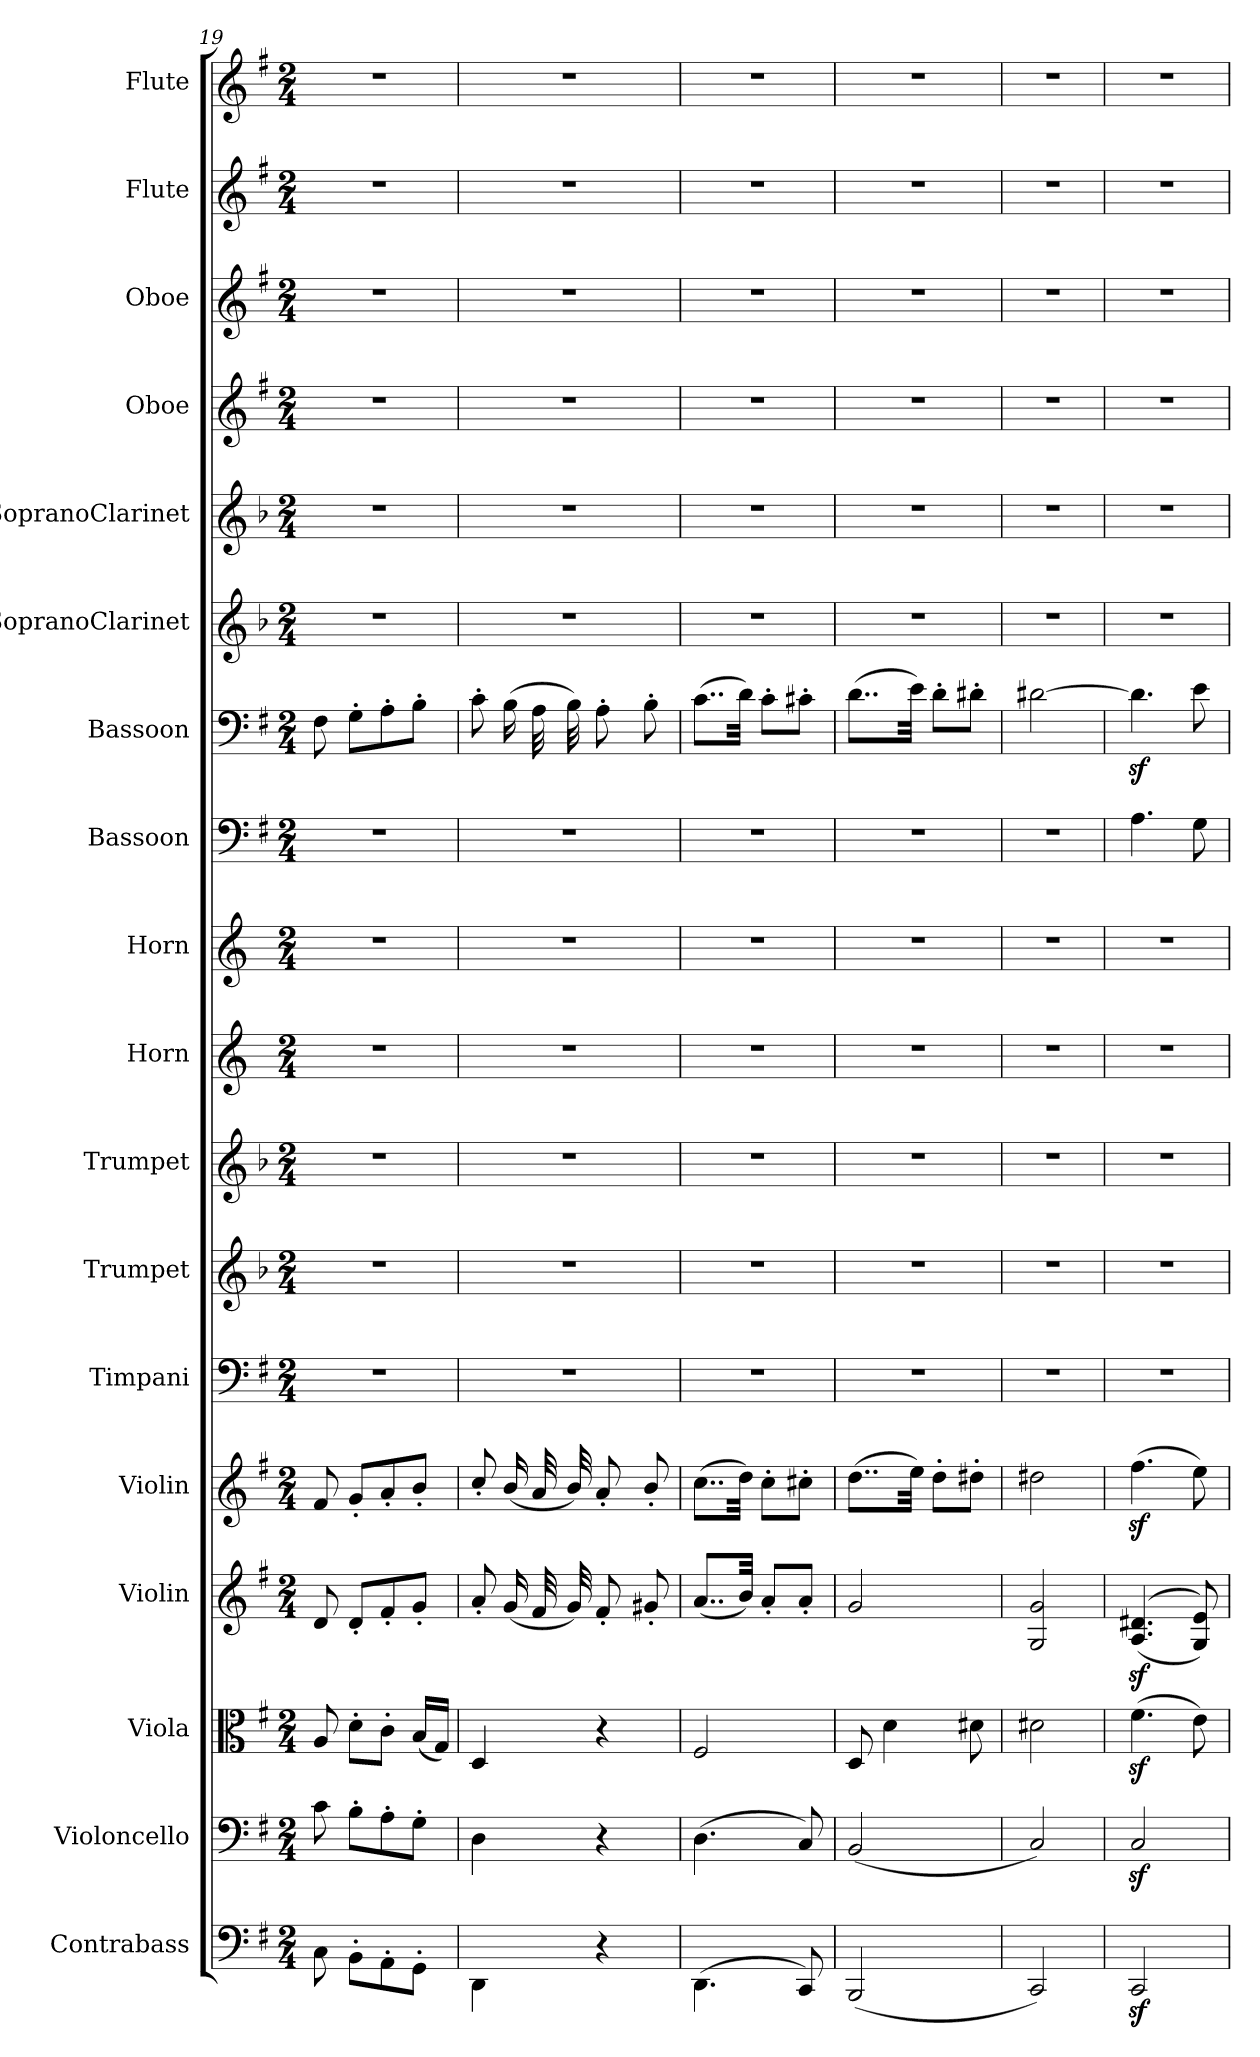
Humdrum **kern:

**kern	**kern	**kern	**kern	**kern	**kern	**kern	**kern	**kern	**kern	**kern	**kern	**kern	**kern	**kern	**kern	**kern	**kern
*part18	*part17	*part16	*part15	*part14	*part13	*part12	*part11	*part10	*part9	*part8	*part7	*part6	*part5	*part4	*part3	*part2	*part1
*staff18	*staff17	*staff16	*staff15	*staff14	*staff13	*staff12	*staff11	*staff10	*staff9	*staff8	*staff7	*staff6	*staff5	*staff4	*staff3	*staff2	*staff1
*I"Contrabass	*I"Violoncello	*I"Viola	*I"Violin	*I"Violin	*I"Timpani	*I"Trumpet	*I"Trumpet	*I"Horn	*I"Horn	*I"Bassoon	*I"Bassoon	*I"SopranoClarinet	*I"SopranoClarinet	*I"Oboe	*I"Oboe	*I"Flute	*I"Flute
*I'Cb	*I'Vc	*I'Vla	*I'Vln	*I'Vln	*I'Timp	*I'Tpt	*I'Tpt	*I'Hn	*I'Hn	*I'Bsn	*I'Bsn	*	*	*I'Ob	*I'Ob	*I'Fl	*I'Fl
*clefF4	*clefF4	*clefC3	*clefG2	*clefG2	*clefF4	*clefG2	*clefG2	*clefG2	*clefG2	*clefF4	*clefF4	*clefG2	*clefG2	*clefG2	*clefG2	*clefG2	*clefG2
*k[f#]	*k[f#]	*k[f#]	*k[f#]	*k[f#]	*k[f#]	*k[b-]	*k[b-]	*k[]	*k[]	*k[f#]	*k[f#]	*k[b-]	*k[b-]	*k[f#]	*k[f#]	*k[f#]	*k[f#]
*M2/4	*M2/4	*M2/4	*M2/4	*M2/4	*M2/4	*M2/4	*M2/4	*M2/4	*M2/4	*M2/4	*M2/4	*M2/4	*M2/4	*M2/4	*M2/4	*M2/4	*M2/4
=19	=19	=19	=19	=19	=19	=19	=19	=19	=19	=19	=19	=19	=19	=19	=19	=19	=19
8C\	8c\	8A/	8d/	8f#/	2r	2r	2r	2r	2r	2r	8F#\	2r	2r	2r	2r	2r	2r
8BB'\L	8B'\L	8d'\L	8d'/L	8g'/L	.	.	.	.	.	.	8G'\L	.	.	.	.	.	.
8AA'\	8A'\	8c'\J	8f#'/	8a'/	.	.	.	.	.	.	8A'\	.	.	.	.	.	.
8GG'\J	8G'\J	(16B/LL	8g'/J	8b'/J	.	.	.	.	.	.	8B'\J	.	.	.	.	.	.
.	.	16G/JJ)	.	.	.	.	.	.	.	.	.	.	.	.	.	.	.
=20	=20	=20	=20	=20	=20	=20	=20	=20	=20	=20	=20	=20	=20	=20	=20	=20	=20
4DD\	4D\	4D/	8a'/	8cc'/	2r	2r	2r	2r	2r	2r	8c'\	2r	2r	2r	2r	2r	2r
.	.	.	(16g/	(16b/	.	.	.	.	.	.	(16B\	.	.	.	.	.	.
.	.	.	32f#/	32a/	.	.	.	.	.	.	32A\	.	.	.	.	.	.
.	.	.	32g/)	32b/)	.	.	.	.	.	.	32B\)	.	.	.	.	.	.
4r	4r	4r	8f#'/	8a'/	.	.	.	.	.	.	8A'\	.	.	.	.	.	.
.	.	.	8g#X'/	8b'/	.	.	.	.	.	.	8B'\	.	.	.	.	.	.
=21	=21	=21	=21	=21	=21	=21	=21	=21	=21	=21	=21	=21	=21	=21	=21	=21	=21
(4.DD\	(4.D\	2F#/	(8..a/L	(8..cc\L	2r	2r	2r	2r	2r	2r	(8..c\L	2r	2r	2r	2r	2r	2r
.	.	.	32b/Jkk)	32dd\Jkk)	.	.	.	.	.	.	32d\Jkk)	.	.	.	.	.	.
.	.	.	8a'/L	8cc'\L	.	.	.	.	.	.	8c'\L	.	.	.	.	.	.
8CC/)	8C/)	.	8a'/J	8cc#X'\J	.	.	.	.	.	.	8c#X'\J	.	.	.	.	.	.
=22	=22	=22	=22	=22	=22	=22	=22	=22	=22	=22	=22	=22	=22	=22	=22	=22	=22
(2BBB/	(2BB/	8D/	2g/	(8..dd\L	2r	2r	2r	2r	2r	2r	(8..d\L	2r	2r	2r	2r	2r	2r
.	.	4d\	.	.	.	.	.	.	.	.	.	.	.	.	.	.	.
.	.	.	.	32ee\Jkk)	.	.	.	.	.	.	32e\Jkk)	.	.	.	.	.	.
.	.	.	.	8dd'\L	.	.	.	.	.	.	8d'\L	.	.	.	.	.	.
.	.	8d#X\	.	8dd#X'\J	.	.	.	.	.	.	8d#X'\J	.	.	.	.	.	.
=23	=23	=23	=23	=23	=23	=23	=23	=23	=23	=23	=23	=23	=23	=23	=23	=23	=23
2CC/)	2C/)	2d#X\	2G/ 2g/	2dd#X\	2r	2r	2r	2r	2r	2r	[2d#X\	2r	2r	2r	2r	2r	2r
=24	=24	=24	=24	=24	=24	=24	=24	=24	=24	=24	=24	=24	=24	=24	=24	=24	=24
2CCz/	2Cz/	(4.f#z\	(<(>4.Az/ 4.d#Xz/	(4.ff#z\	2r	2r	2r	2r	2r	4.A\	4.d#z\]	2r	2r	2r	2r	2r	2r
.	.	8e\)	8G/ 8e/))	8ee\)	.	.	.	.	.	8G\	8e\	.	.	.	.	.	.
=	=	=	=	=	=	=	=	=	=	=	=	=	=	=	=	=	=
*-	*-	*-	*-	*-	*-	*-	*-	*-	*-	*-	*-	*-	*-	*-	*-	*-	*-
